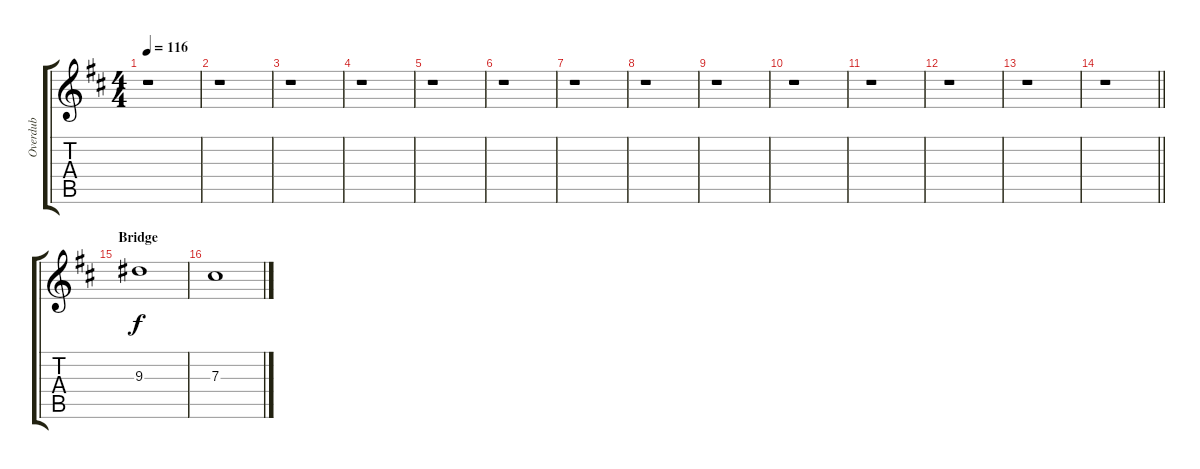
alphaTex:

\track ("Overdub" "Overdub") {instrument overdrivenguitar}
\staff {score tabs}
\tuning (Eb4 Bb3 Gb3 Db3 Ab2 Db2) {hide}
\ts (4 4)
\tempo 116
\clef g2
\ks d
r.1{dy f} |
r.1 |
r.1 |
r.1 |
r.1 |
r.1 |
r.1 |
r.1 |
r.1 |
r.1 |
r.1 |
r.1 |
r.1 |
\barLineRight lightlight
r.1 |
\section ("" "Bridge")
9.3.1 |
7.3.1
